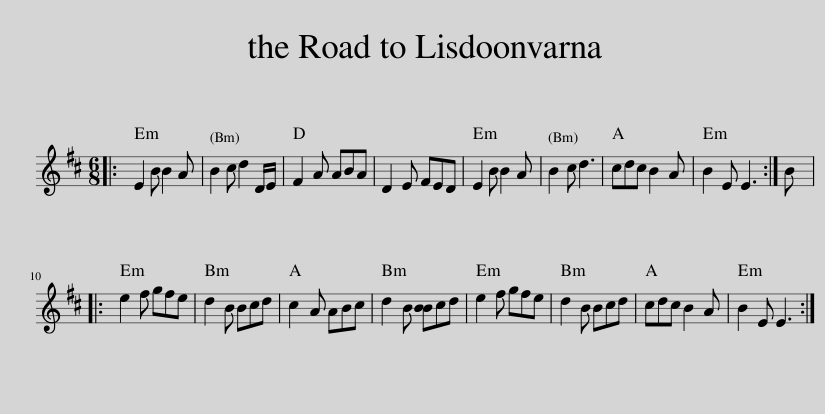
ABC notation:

X:1
L:1/8
M:6/8
I:linebreak $
K:D
V:1 treble
V:1
|: E2 B B2 A | B2 c d2 D/E/ | F2 A ABA | D2 E FED | E2 B B2 A | %5
 B2 c d3 | cdc B2 A | B2 E E3 :| B |:$ e2 f gfe | %10
 d2 B Bcd | c2 A ABc | d2 B [BB]cd | e2 f gfe | d2 B Bcd | %15
 cdc B2 A | B2 E E3 :| %17
